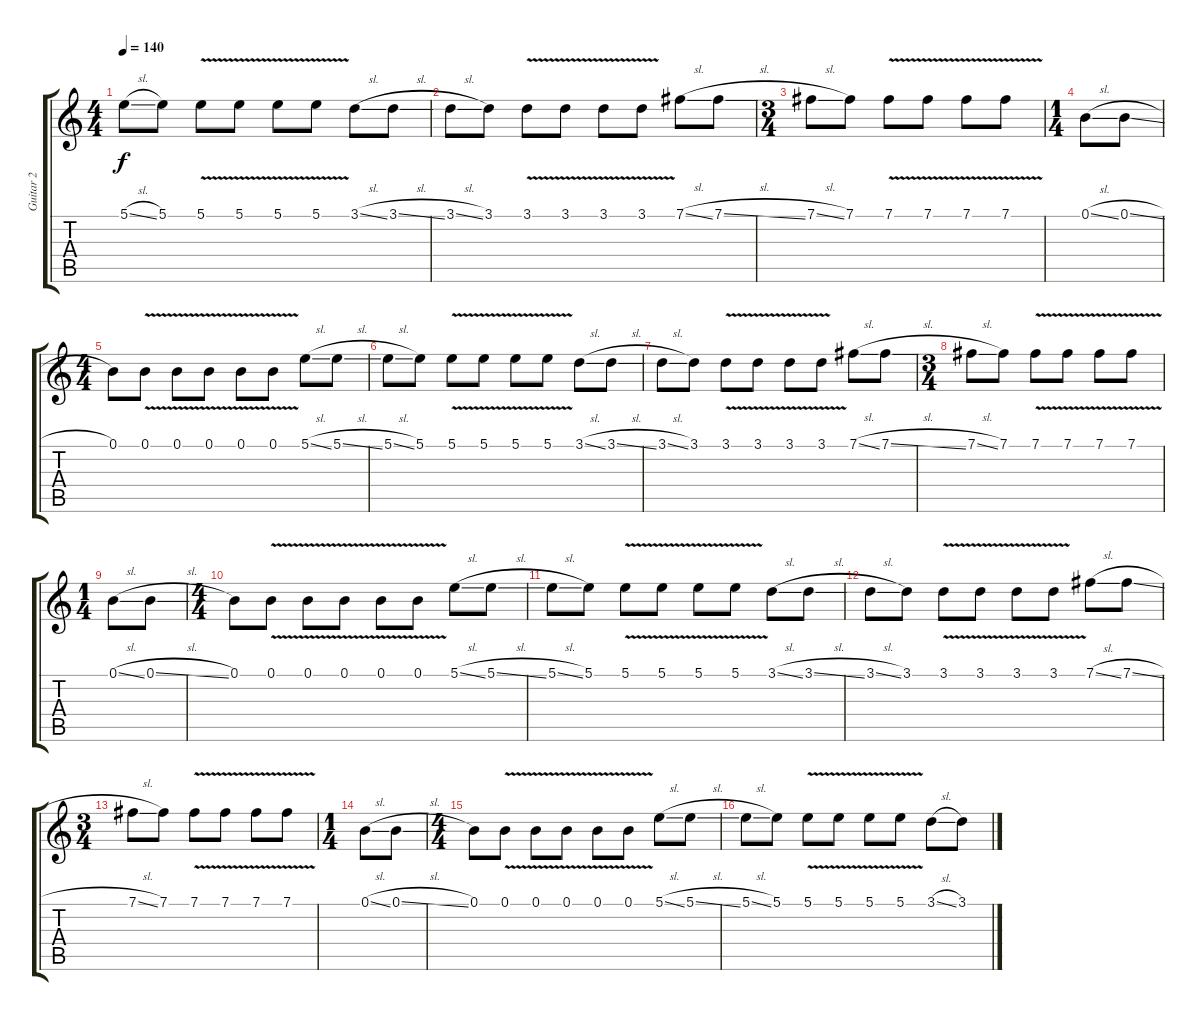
\track ("Guitar 2" "Guitar 2") {instrument distortionguitar}
\staff {score tabs}
\tuning (B3 Ab3 E3 B2 Gb2 B1) {hide}
\ts (4 4)
\tempo 140
\clef g2
\ks c
5.1{sl}.8{dy f} 5.1.8 5.1{v}.8 5.1{v}.8 5.1{v}.8 5.1{v}.8 3.1{sl}.8 3.1{sl}.8 |
3.1{sl}.8 3.1.8 3.1{v}.8 3.1{v}.8 3.1{v}.8 3.1{v}.8 7.1{sl}.8 7.1{sl}.8 |
\ts (3 4)
7.1{sl}.8 7.1.8 7.1{v}.8 7.1{v}.8 7.1{v}.8 7.1{v}.8 |
\ts (1 4)
0.1{be (hold 0 0 60 0) sl}.8 0.1{sl}.8 |
\ts (4 4)
0.1.8 0.1{v}.8 0.1{v}.8 0.1{v}.8 0.1{v}.8 0.1{v}.8 5.1{sl}.8 5.1{sl}.8 |
5.1{sl}.8 5.1.8 5.1{v}.8 5.1{v}.8 5.1{v}.8 5.1{v}.8 3.1{sl}.8 3.1{sl}.8 |
3.1{sl}.8 3.1.8 3.1{v}.8 3.1{v}.8 3.1{v}.8 3.1{v}.8 7.1{sl}.8 7.1{sl}.8 |
\ts (3 4)
7.1{sl}.8 7.1.8 7.1{v}.8 7.1{v}.8 7.1{v}.8 7.1{v}.8 |
\ts (1 4)
0.1{be (hold 0 0 60 0) sl}.8 0.1{sl}.8 |
\ts (4 4)
0.1.8 0.1{v}.8 0.1{v}.8 0.1{v}.8 0.1{v}.8 0.1{v}.8 5.1{sl}.8 5.1{sl}.8 |
5.1{sl}.8 5.1.8 5.1{v}.8 5.1{v}.8 5.1{v}.8 5.1{v}.8 3.1{sl}.8 3.1{sl}.8 |
3.1{sl}.8 3.1.8 3.1{v}.8 3.1{v}.8 3.1{v}.8 3.1{v}.8 7.1{sl}.8 7.1{sl}.8 |
\ts (3 4)
7.1{sl}.8 7.1.8 7.1{v}.8 7.1{v}.8 7.1{v}.8 7.1{v}.8 |
\ts (1 4)
0.1{be (hold 0 0 60 0) sl}.8 0.1{sl}.8 |
\ts (4 4)
0.1.8 0.1{v}.8 0.1{v}.8 0.1{v}.8 0.1{v}.8 0.1{v}.8 5.1{sl}.8 5.1{sl}.8 |
5.1{sl}.8 5.1.8 5.1{v}.8 5.1{v}.8 5.1{v}.8 5.1{v}.8 3.1{sl}.8 3.1{sl}.8
